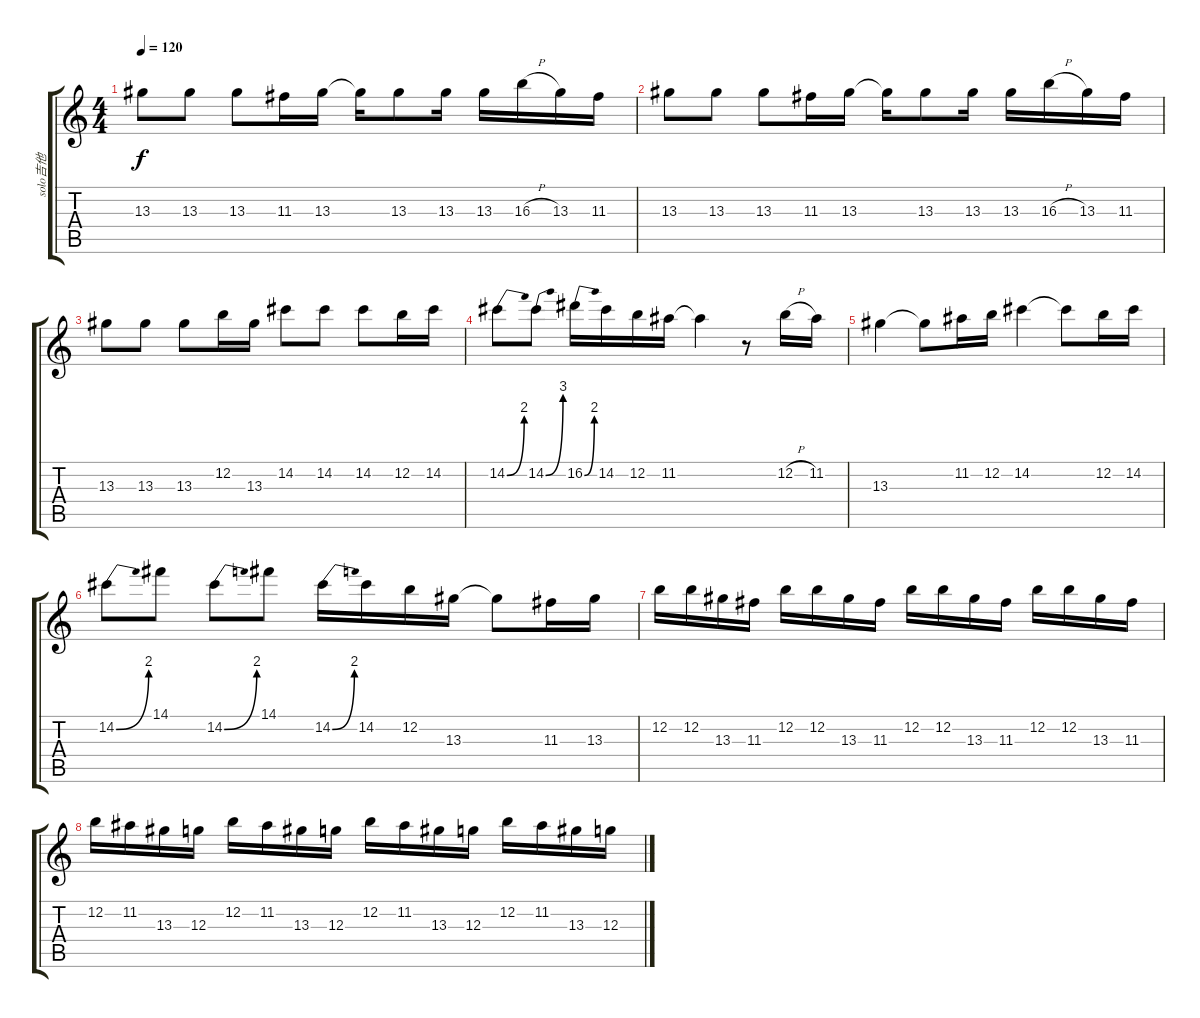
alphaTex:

\track ("solo吉他" "solo吉他") {instrument acousticguitarsteel}
\staff {score tabs}
\tuning (E4 B3 G3 D3 A2 E2) {hide}
\ts (4 4)
\tempo 120
\clef g2
\ks c
13.3.8{dy f instrument acousticguitarsteel} 13.3.8 13.3.8 11.3.16 13.3.16 13.3{t}.16 13.3.8 13.3.16 13.3.16 16.3{h}.16 13.3.16 11.3.16 |
13.3.8 13.3.8 13.3.8 11.3.16 13.3.16 13.3{t}.16 13.3.8 13.3.16 13.3.16 16.3{h}.16 13.3.16 11.3.16 |
13.3.8 13.3.8 13.3.8 12.2.16 13.3.16 14.2.8 14.2.8 14.2.8 12.2.16 14.2.16 |
14.2{be (bend 0 0 60 8)}.8 14.2{be (bend 0 0 60 12)}.8 16.2{be (bend 0 0 60 8)}.16 14.2.16 12.2.16 11.2.16 11.2{t}.4 r.8 12.2{h}.16 11.2.16 |
13.3.4 13.3{t}.8 11.2.16 12.2.16 14.2.4 14.2{t}.8 12.2.16 14.2.16 |
14.2{be (bend 0 0 60 8)}.8 14.1.8 14.2{be (bend 0 0 60 8)}.8 14.1.8 14.2{be (bend 0 0 60 8)}.16 14.2.16 12.2.16 13.3.16 13.3{t}.8 11.3.16 13.3.16 |
12.2.16 12.2.16 13.3.16 11.3.16 12.2.16 12.2.16 13.3.16 11.3.16 12.2.16 12.2.16 13.3.16 11.3.16 12.2.16 12.2.16 13.3.16 11.3.16 |
12.2.16 11.2.16 13.3.16 12.3.16 12.2.16 11.2.16 13.3.16 12.3.16 12.2.16 11.2.16 13.3.16 12.3.16 12.2.16 11.2.16 13.3.16 12.3.16
